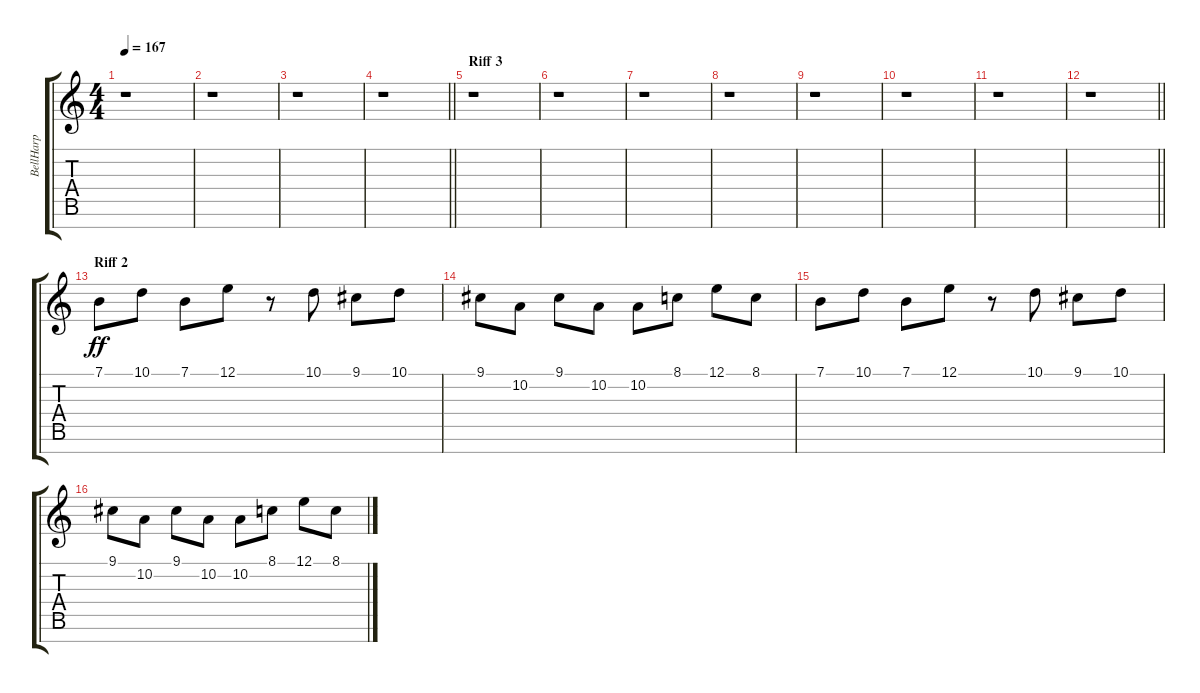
\track ("BellHarp" "BellHarp") {instrument fx3crystal}
\staff {score tabs}
\tuning (E4 B3 G3 D3 A2 E2 B1) {hide}
\ts (4 4)
\tempo 167
\clef g2
\ks c
r.1{dy ff} |
r.1 |
r.1 |
\barLineRight lightlight
r.1 |
\section ("" "Riff 3")
r.1 |
r.1 |
r.1 |
r.1 |
r.1 |
r.1 |
r.1 |
\barLineRight lightlight
r.1 |
\section ("" "Riff 2")
7.1.8 10.1.8 7.1.8 12.1.8 r.8 10.1.8 9.1.8 10.1.8 |
9.1.8 10.2.8 9.1.8 10.2.8 10.2.8 8.1.8 12.1.8 8.1.8 |
7.1.8 10.1.8 7.1.8 12.1.8 r.8 10.1.8 9.1.8 10.1.8 |
9.1.8 10.2.8 9.1.8 10.2.8 10.2.8 8.1.8 12.1.8 8.1.8
